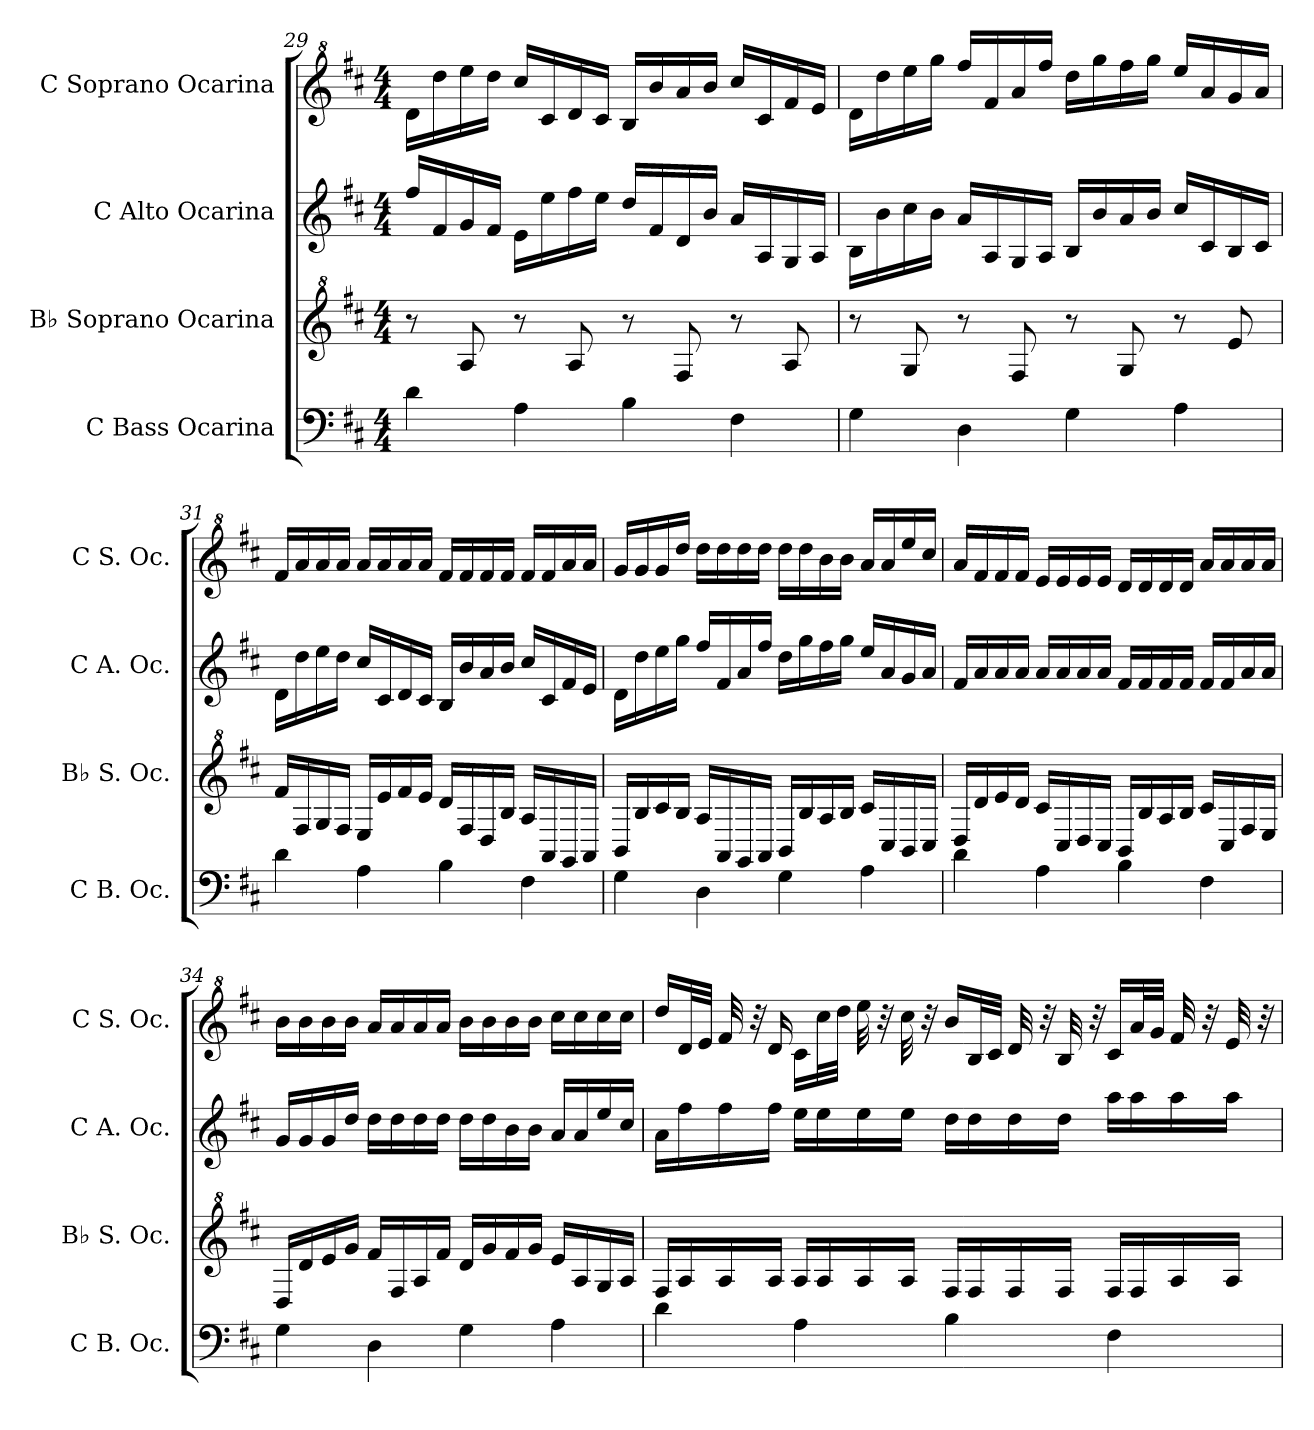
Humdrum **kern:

**kern	**kern	**kern	**kern
*part4	*part3	*part2	*part1
*staff4	*staff3	*staff2	*staff1
*I"C Bass Ocarina	*I"B♭ Soprano Ocarina	*I"C Alto Ocarina	*I"C Soprano Ocarina
*I'C B. Oc.	*I'B♭ S. Oc.	*I'C A. Oc.	*I'C S. Oc.
!!LO:LB:g=z
*clefF4	*clefG^2	*clefG2	*clefG^2
*k[f#c#]	*k[f#c#]	*k[f#c#]	*k[f#c#]
*D:	*D:	*D:	*D:
*M4/4	*M4/4	*M4/4	*M4/4
=29	=29	=29	=29
4d\	8r	16ff#/LL	16dd\LL
.	.	16f#/	16ddd\
.	8a/	16g/	16eee\
.	.	16f#/JJ	16ddd\JJ
4A\	8r	16e\LL	16ccc#/LL
.	.	16ee\	16cc#/
.	8a/	16ff#\	16dd/
.	.	16ee\JJ	16cc#/JJ
4B\	8r	16dd/LL	16b/LL
.	.	16f#/	16bb/
.	8f#/	16d/	16aa/
.	.	16b/JJ	16bb/JJ
4F#\	8r	16a/LL	16ccc#/LL
.	.	16A/	16cc#/
.	8a/	16G/	16ff#/
.	.	16A/JJ	16ee/JJ
=30	=30	=30	=30
4G\	8r	16B\LL	16dd\LL
.	.	16b\	16ddd\
.	8g/	16cc#\	16eee\
.	.	16b\JJ	16ggg\JJ
4D\	8r	16a/LL	16fff#/LL
.	.	16A/	16ff#/
.	8f#/	16G/	16aa/
.	.	16A/JJ	16fff#/JJ
4G\	8r	16B/LL	16ddd\LL
.	.	16b/	16ggg\
.	8g/	16a/	16fff#\
.	.	16b/JJ	16ggg\JJ
4A\	8r	16cc#/LL	16eee/LL
.	.	16c#/	16aa/
.	8ee/	16B/	16gg/
.	.	16c#/JJ	16aa/JJ
!!LO:PB:g=z
=31	=31	=31	=31
4d\	16ff#/LL	16d\LL	16ff#/LL
.	16f#/	16dd\	16aa/
.	16g/	16ee\	16aa/
.	16f#/JJ	16dd\JJ	16aa/JJ
4A\	16e/LL	16cc#/LL	16aa/LL
.	16ee/	16c#/	16aa/
.	16ff#/	16d/	16aa/
.	16ee/JJ	16c#/JJ	16aa/JJ
4B\	16dd/LL	16B/LL	16ff#/LL
.	16f#/	16b/	16ff#/
.	16d/	16a/	16ff#/
.	16b/JJ	16b/JJ	16ff#/JJ
4F#\	16a/LL	16cc#/LL	16ff#/LL
.	16A/	16c#/	16ff#/
.	16G/	16f#/	16aa/
.	16A/JJ	16e/JJ	16aa/JJ
=32	=32	=32	=32
4G\	16B/LL	16d\LL	16gg/LL
.	16b/	16dd\	16gg/
.	16cc#/	16ee\	16gg/
.	16b/JJ	16gg\JJ	16ddd/JJ
4D\	16a/LL	16ff#/LL	16ddd\LL
.	16A/	16f#/	16ddd\
.	16G/	16a/	16ddd\
.	16A/JJ	16ff#/JJ	16ddd\JJ
4G\	16B/LL	16dd\LL	16ddd\LL
.	16b/	16gg\	16ddd\
.	16a/	16ff#\	16bb\
.	16b/JJ	16gg\JJ	16bb\JJ
4A\	16cc#/LL	16ee/LL	16aa/LL
.	16c#/	16a/	16aa/
.	16B/	16g/	16eee/
.	16c#/JJ	16a/JJ	16ccc#/JJ
!!LO:LB:g=z
=33	=33	=33	=33
4d\	16d/LL	16f#/LL	16aa/LL
.	16dd/	16a/	16ff#/
.	16ee/	16a/	16ff#/
.	16dd/JJ	16a/JJ	16ff#/JJ
4A\	16cc#/LL	16a/LL	16ee/LL
.	16c#/	16a/	16ee/
.	16d/	16a/	16ee/
.	16c#/JJ	16a/JJ	16ee/JJ
4B\	16B/LL	16f#/LL	16dd/LL
.	16b/	16f#/	16dd/
.	16a/	16f#/	16dd/
.	16b/JJ	16f#/JJ	16dd/JJ
4F#\	16cc#/LL	16f#/LL	16aa/LL
.	16c#/	16f#/	16aa/
.	16f#/	16a/	16aa/
.	16e/JJ	16a/JJ	16aa/JJ
=34	=34	=34	=34
4G\	16d/LL	16g/LL	16bb\LL
.	16dd/	16g/	16bb\
.	16ee/	16g/	16bb\
.	16gg/JJ	16dd/JJ	16bb\JJ
4D\	16ff#/LL	16dd\LL	16aa/LL
.	16f#/	16dd\	16aa/
.	16a/	16dd\	16aa/
.	16ff#/JJ	16dd\JJ	16aa/JJ
4G\	16dd/LL	16dd\LL	16bb\LL
.	16gg/	16dd\	16bb\
.	16ff#/	16b\	16bb\
.	16gg/JJ	16b\JJ	16bb\JJ
4A\	16ee/LL	16a/LL	16ccc#\LL
.	16a/	16a/	16ccc#\
.	16g/	16ee/	16ccc#\
.	16a/JJ	16cc#/JJ	16ccc#\JJ
!!LO:LB:g=z
=35	=35	=35	=35
4d\	16f#/LL	16a\LL	16ddd/LL
.	16a/	16ff#\	32dd/L
.	.	.	32ee/JJJ
.	16a/	16ff#\	32ff#/
.	.	.	32r
.	16a/JJ	16ff#\JJ	16dd/
4A\	16a/LL	16ee\LL	16cc#\LL
.	16a/	16ee\	32ccc#\L
.	.	.	32ddd\JJJ
.	16a/	16ee\	32eee\
.	.	.	32r
.	16a/JJ	16ee\JJ	32ccc#\
.	.	.	32r
4B\	16f#/LL	16dd\LL	16bb/LL
.	16f#/	16dd\	32b/L
.	.	.	32cc#/JJJ
.	16f#/	16dd\	32dd/
.	.	.	32r
.	16f#/JJ	16dd\JJ	32b/
.	.	.	32r
4F#\	16f#/LL	16aa\LL	16cc#/LL
.	16f#/	16aa\	32aa/L
.	.	.	32gg/JJJ
.	16a/	16aa\	32ff#/
.	.	.	32r
.	16a/JJ	16aa\JJ	32ee/
.	.	.	32r
=	=	=	=
*-	*-	*-	*-
